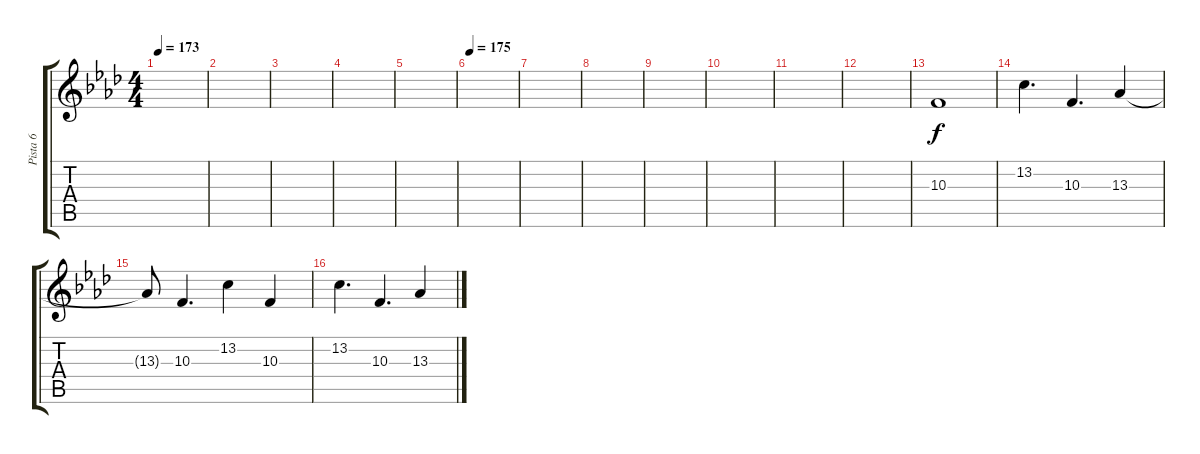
\track ("Pista 6" "Pista 6") {instrument stringensemble1}
\staff {score tabs}
\tuning (E4 B3 G3 D3 A2 E2) {hide}
\ts (4 4)
\tempo 173
\clef g2
\ks fminor
|
|
|
|
|
\tempo 175
|
|
|
|
|
|
|
10.3.1{volume 10} |
13.2.4{d} 10.3.4{d} 13.3.4 |
13.3{t}.8 10.3.4{d} 13.2.4 10.3.4 |
13.2.4{d} 10.3.4{d} 13.3.4
